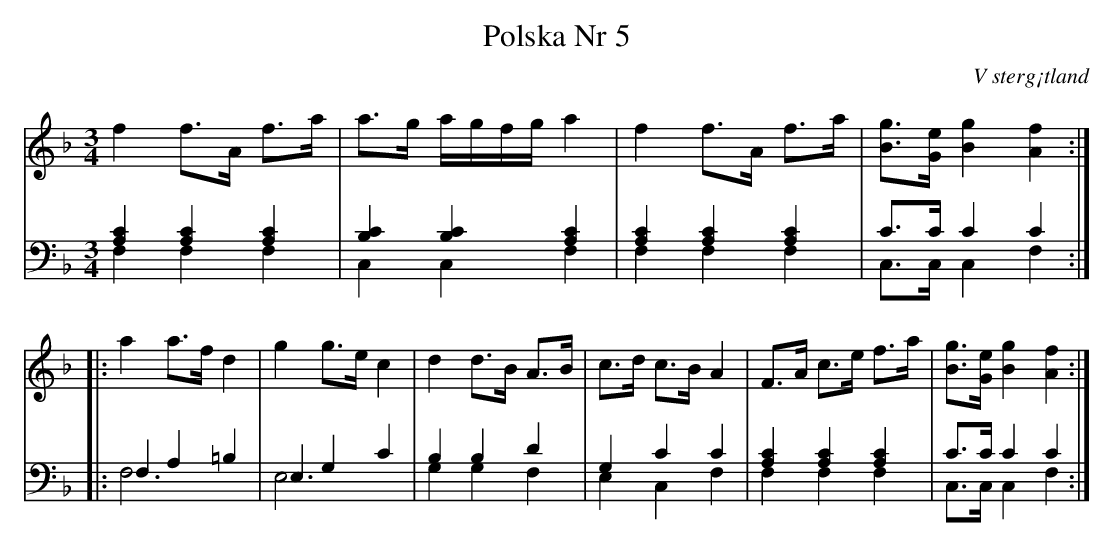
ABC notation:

X:1
T:Polska Nr 5
M:3/4
L:1/8
O:V sterg¡tland
V:1
V:2 bass
V:3 bass merge
K:F
V:1
f2 f>A f>a | a>g a/g/f/g/ a2 | f2 f>A f>a | [gB]>[eG] [g2B2][f2A2] ::
V:2
[A,2C2][A,2C2][A,2C2] | [B,2C2][B,2C2][A,2C2] | [A,2C2][A,2C2][A,2C2] | C>C C2C2 ::
V:3
F,2F,2F,2 | C,2C,2F,2 | F,2F,2F,2 | C,>C, C,2F,2 ::
V:1
a2 a>f d2 | g2 g>e c2 | d2 d>B A>B | c>d c>B A2 | F>A c>e f>a | [gB]>[eG] [g2B2][f2A2] :|
V:2
F,2A,2=B,2 | E,2G,2C2 | B,2B,2D2 | G,2C2C2 | [A,2C2][A,2C2][A,2C2] | C>C C2C2 :|
V:3
F,6 | E,6 | G,2G,2F,2 | E,2C,2F,2 | F,2F,2F,2 | C,>C, C,2F,2 :|
